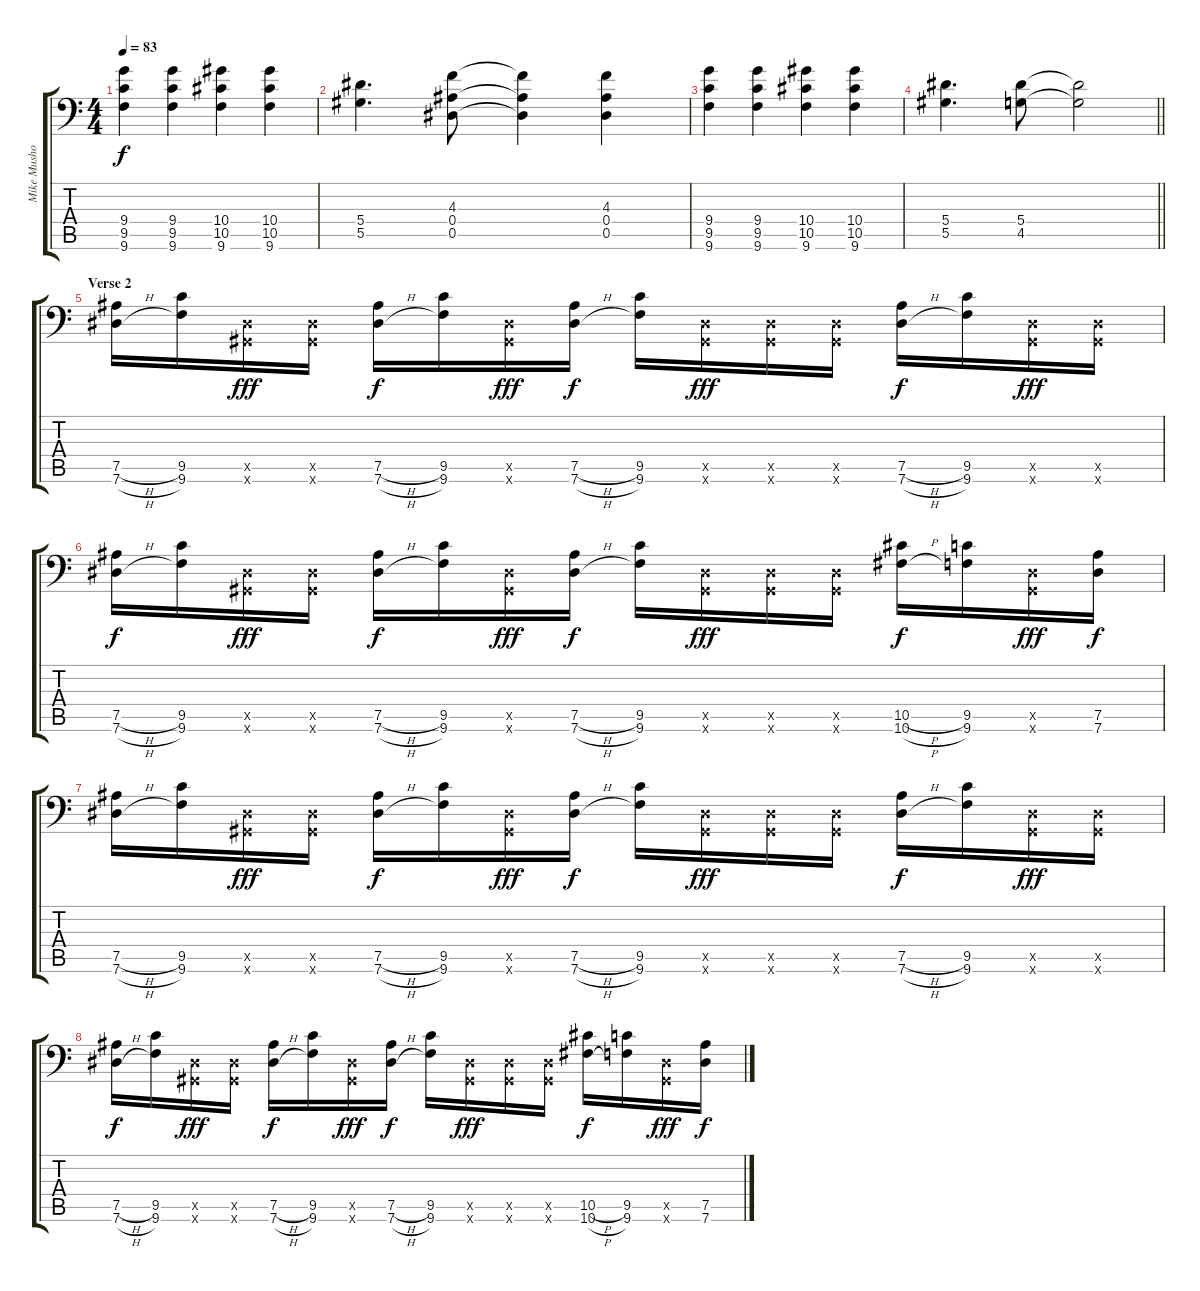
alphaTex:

\track ("Mike Mushok" "Mike Musho") {instrument overdrivenguitar}
\staff {score tabs}
\tuning (Bb3 Gb3 Db3 Bb2 Eb2 Ab1) {hide}
\ts (4 4)
\tempo 83
\clef f4
\ks c
(9.4 9.5 9.6).4{dy f} (9.4 9.5 9.6).4 (10.4 10.5 9.6).4 (10.4 10.5 9.6).4 |
(5.4 5.5).4{d} (4.3 0.4 0.5).8 (4.3{t} 0.4{t} 0.5{t}).4 (4.3 0.4 0.5).4 |
(9.4 9.5 9.6).4 (9.4 9.5 9.6).4 (10.4 10.5 9.6).4 (10.4 10.5 9.6).4 |
\barLineRight lightlight
(5.4 5.5).4{d} (5.4 4.5).8 (5.4{t} 4.5{t}).2 |
\section ("" "Verse 2")
(7.5{h} 7.6{h}).16 (9.5 9.6).16 (0.5{x} 0.6{x}).16{dy fff} (0.5{x} 0.6{x}).16 (7.5{h} 7.6{h}).16{dy f} (9.5 9.6).16 (0.5{x} 0.6{x}).16{dy fff} (7.5{h} 7.6{h}).16{dy f} (9.5 9.6).16 (0.5{x} 0.6{x}).16{dy fff} (0.5{x} 0.6{x}).16 (0.5{x} 0.6{x}).16 (7.5{h} 7.6{h}).16{dy f} (9.5 9.6).16 (0.5{x} 0.6{x}).16{dy fff} (0.5{x} 0.6{x}).16 |
(7.5{h} 7.6{h}).16{dy f} (9.5 9.6).16 (0.5{x} 0.6{x}).16{dy fff} (0.5{x} 0.6{x}).16 (7.5{h} 7.6{h}).16{dy f} (9.5 9.6).16 (0.5{x} 0.6{x}).16{dy fff} (7.5{h} 7.6{h}).16{dy f} (9.5 9.6).16 (0.5{x} 0.6{x}).16{dy fff} (0.5{x} 0.6{x}).16 (0.5{x} 0.6{x}).16 (10.5{h} 10.6{h}).16{dy f} (9.5 9.6).16 (0.5{x} 0.6{x}).16{dy fff} (7.5 7.6).16{dy f} |
(7.5{h} 7.6{h}).16 (9.5 9.6).16 (0.5{x} 0.6{x}).16{dy fff} (0.5{x} 0.6{x}).16 (7.5{h} 7.6{h}).16{dy f} (9.5 9.6).16 (0.5{x} 0.6{x}).16{dy fff} (7.5{h} 7.6{h}).16{dy f} (9.5 9.6).16 (0.5{x} 0.6{x}).16{dy fff} (0.5{x} 0.6{x}).16 (0.5{x} 0.6{x}).16 (7.5{h} 7.6{h}).16{dy f} (9.5 9.6).16 (0.5{x} 0.6{x}).16{dy fff} (0.5{x} 0.6{x}).16 |
(7.5{h} 7.6{h}).16{dy f} (9.5 9.6).16 (0.5{x} 0.6{x}).16{dy fff} (0.5{x} 0.6{x}).16 (7.5{h} 7.6{h}).16{dy f} (9.5 9.6).16 (0.5{x} 0.6{x}).16{dy fff} (7.5{h} 7.6{h}).16{dy f} (9.5 9.6).16 (0.5{x} 0.6{x}).16{dy fff} (0.5{x} 0.6{x}).16 (0.5{x} 0.6{x}).16 (10.5{h} 10.6{h}).16{dy f} (9.5 9.6).16 (0.5{x} 0.6{x}).16{dy fff} (7.5 7.6).16{dy f}
